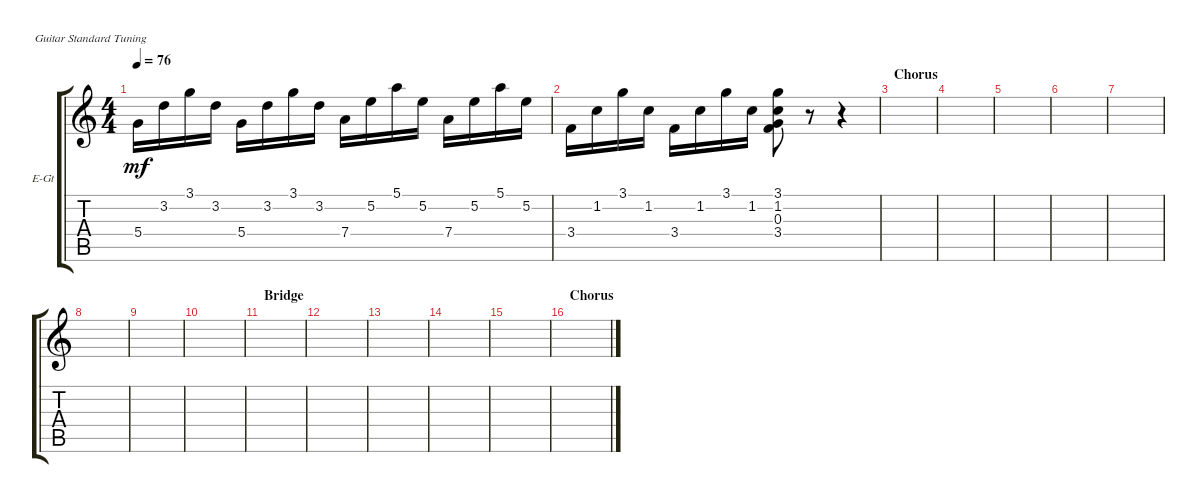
\defaultSystemsLayout 4
\bracketExtendMode groupsimilarinstruments
\firstSystemTrackNameOrientation horizontal
\otherSystemsTrackNameOrientation horizontal
\track ("Ben Kasica" "E-Gt") {instrument electricguitarclean}
\staff {score tabs}
\tuning (E4 B3 G3 D3 A2 E2)
\ts (4 4)
\tempo 76
\clef g2
\ks c
5.4.16{dy mf} 3.2.16 3.1.16 3.2.16 5.4.16 3.2.16 3.1.16 3.2.16 7.4.16 5.2.16 5.1.16 5.2.16 7.4.16 5.2.16 5.1.16 5.2.16 |
3.4.16 1.2.16 3.1.16 1.2.16 3.4.16 1.2.16 3.1.16 1.2.16 (3.1 1.2 0.3 3.4).8 r.8 r.4 |
\section ("" "Chorus")
|
|
|
|
|
|
|
|
\section ("" "Bridge")
|
|
|
|
|
\section ("" "Chorus")
